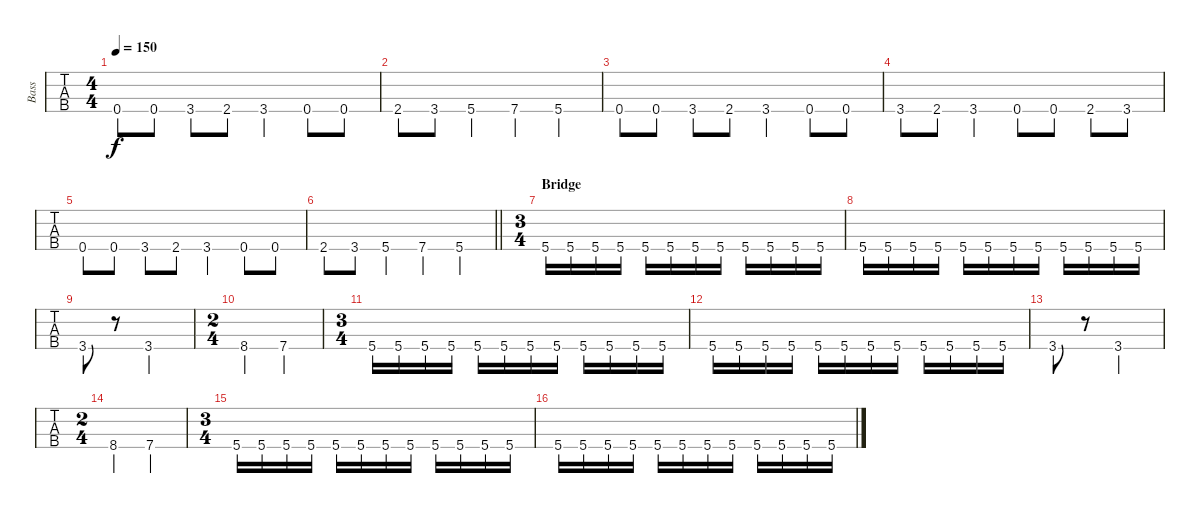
\track ("Bass" "Bass") {instrument synthbass2}
\staff {tabs}
\tuning (F2 C2 G1 D1) {hide}
\ts (4 4)
\tempo 150
\clef f4
\ks c
0.4.8{dy f} 0.4.8 3.4.8 2.4.8 3.4.4 0.4.8 0.4.8 |
2.4.8 3.4.8 5.4.4 7.4.4 5.4.4 |
0.4.8 0.4.8 3.4.8 2.4.8 3.4.4 0.4.8 0.4.8 |
3.4.8 2.4.8 3.4.4 0.4.8 0.4.8 2.4.8 3.4.8 |
0.4.8 0.4.8 3.4.8 2.4.8 3.4.4 0.4.8 0.4.8 |
\barLineRight lightlight
2.4.8 3.4.8 5.4.4 7.4.4 5.4.4 |
\ts (3 4)
\section ("" "Bridge")
5.4.16 5.4.16 5.4.16 5.4.16 5.4.16 5.4.16 5.4.16 5.4.16 5.4.16 5.4.16 5.4.16 5.4.16 |
5.4.16 5.4.16 5.4.16 5.4.16 5.4.16 5.4.16 5.4.16 5.4.16 5.4.16 5.4.16 5.4.16 5.4.16 |
3.4.8 r.8 3.4.2 |
\ts (2 4)
8.4.4 7.4.4 |
\ts (3 4)
5.4.16 5.4.16 5.4.16 5.4.16 5.4.16 5.4.16 5.4.16 5.4.16 5.4.16 5.4.16 5.4.16 5.4.16 |
5.4.16 5.4.16 5.4.16 5.4.16 5.4.16 5.4.16 5.4.16 5.4.16 5.4.16 5.4.16 5.4.16 5.4.16 |
3.4.8 r.8 3.4.2 |
\ts (2 4)
8.4.4 7.4.4 |
\ts (3 4)
5.4.16 5.4.16 5.4.16 5.4.16 5.4.16 5.4.16 5.4.16 5.4.16 5.4.16 5.4.16 5.4.16 5.4.16 |
5.4.16 5.4.16 5.4.16 5.4.16 5.4.16 5.4.16 5.4.16 5.4.16 5.4.16 5.4.16 5.4.16 5.4.16
